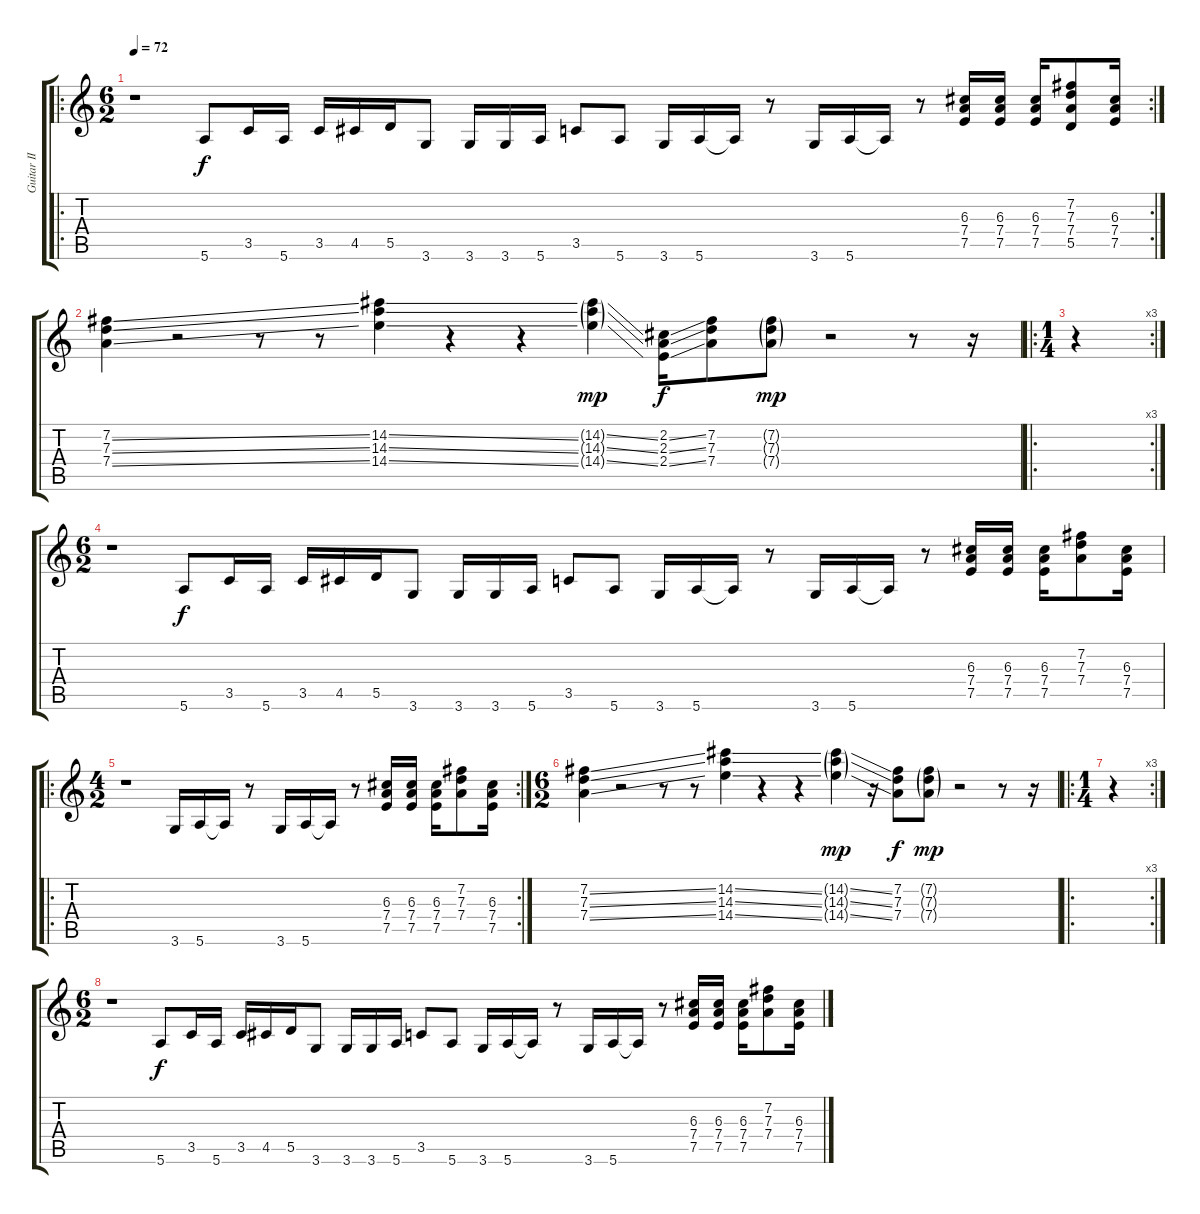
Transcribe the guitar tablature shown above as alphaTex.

\track ("Guitar II" "Guitar II") {instrument distortionguitar}
\staff {score tabs}
\tuning (E4 B3 G3 D3 A2 E2) {hide}
\ro
\rc 2
\ts (6 2)
\tempo 72
\clef g2
\ks c
r.1{dy f instrument distortionguitar} 5.6.8 3.5.16 5.6.16 3.5.16 4.5.16 5.5.16 3.6.8 3.6.16 3.6.16 5.6.16 3.5.8 5.6.8 3.6.16 5.6.16 5.6{t}.16 r.8 3.6.16 5.6.16 5.6{t}.16 r.8 (6.3 7.4 7.5).16 (6.3 7.4 7.5).16 (6.3 7.4 7.5).16 (7.2 7.3 7.4 5.5).8 (6.3 7.4 7.5).16 |
(7.2{ss} 7.3{ss} 7.4{ss}).4 r.2 r.8 r.8 (14.2{ss} 14.3{ss} 14.4{ss}).4 r.4 r.4 (14.2{ss g} 14.3{ss g} 14.4{ss g}).4{dy mp} (2.2{ss} 2.3{ss} 2.4{ss}).16{dy f} (7.2 7.3 7.4).8 (7.2{g} 7.3{g} 7.4{g}).8{dy mp} r.2 r.8 r.16 |
\ro
\rc 3
\ts (1 4)
r.4 |
\ts (6 2)
r.1 5.6.8{dy f} 3.5.16 5.6.16 3.5.16 4.5.16 5.5.16 3.6.8 3.6.16 3.6.16 5.6.16 3.5.8 5.6.8 3.6.16 5.6.16 5.6{t}.16 r.8 3.6.16 5.6.16 5.6{t}.16 r.8 (6.3 7.4 7.5).16 (6.3 7.4 7.5).16 (6.3 7.4 7.5).16 (7.2 7.3 7.4).8 (6.3 7.4 7.5).16 |
\ro
\rc 2
\ts (4 2)
r.1 3.6.16 5.6.16 5.6{t}.16 r.8 3.6.16 5.6.16 5.6{t}.16 r.8 (6.3 7.4 7.5).16 (6.3 7.4 7.5).16 (6.3 7.4 7.5).16 (7.2 7.3 7.4).8 (6.3 7.4 7.5).16 |
\ts (6 2)
(7.2{ss} 7.3{ss} 7.4{ss}).4 r.2 r.8 r.8 (14.2{ss} 14.3{ss} 14.4{ss}).4 r.4 r.4 (14.2{ss g} 14.3{ss g} 14.4{ss g}).4{dy mp} r.16 (7.2 7.3 7.4).8{dy f} (7.2{g} 7.3{g} 7.4{g}).8{dy mp} r.2 r.8 r.16 |
\ro
\rc 3
\ts (1 4)
r.4 |
\ts (6 2)
r.1 5.6.8{dy f} 3.5.16 5.6.16 3.5.16 4.5.16 5.5.16 3.6.8 3.6.16 3.6.16 5.6.16 3.5.8 5.6.8 3.6.16 5.6.16 5.6{t}.16 r.8 3.6.16 5.6.16 5.6{t}.16 r.8 (6.3 7.4 7.5).16 (6.3 7.4 7.5).16 (6.3 7.4 7.5).16 (7.2 7.3 7.4).8 (6.3 7.4 7.5).16
